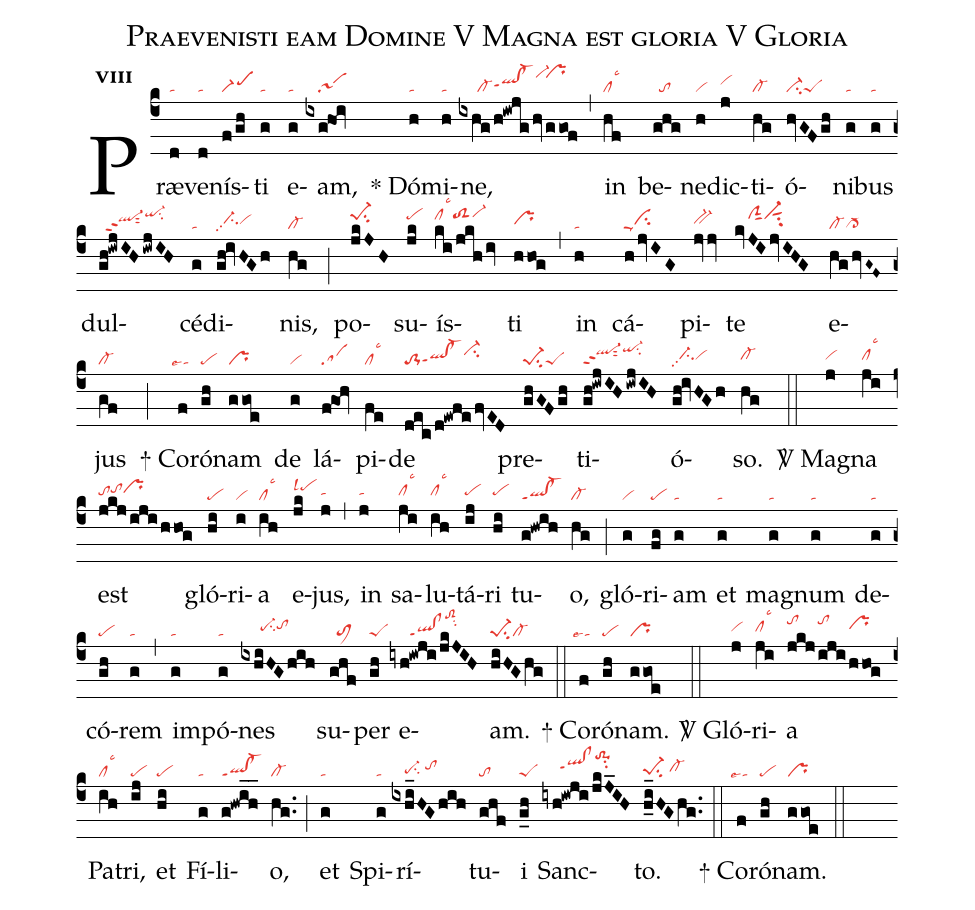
name:Praevenisti eam Domine V Magna est gloria V Gloria;
office-part:re;
mode:8;
nabc-lines:1;
%%
initial-style: 1;
name: Praevenisti eam Domine;
mode:8;
office-part: Responsorium;
annotation: Resp.;
annotation:viii;
nabc-lines:1;
%%
(c4) Præ(d|ta)ve(d|ta)nís(f/gh|scM1)ti(g|ta) e(g|ta)am,(ixg!hoi|////sa1) <sp>*</sp> Dó(h|ta)mi(h|ta)ne,(ixhg/h!iwjg/hv/ggof|//////cl-qlhh!cl-hhppt1vi-hl`prhl) (,) in(hf|cllsc3) be(ghg|//to)ne(h|vi)dic(j|vihi)ti(hg|cl-)ó(hvGFgh|ci-peS)ni(g|ta)bus(g|ta) dul(gh!iwjIH/iwjIH|//ql-hippt2sut2qi-hksu2)cé(g|ta)di(gh!ivHGh|//ci-hhpp2vihh)nis,(hg|cl-) (;) po(jkJH|pe-1hjsu2)su(jk|pehj)ís(ki/jkh/iv|clhjlsc3toS2hjvi-hk)ti(hhog|prhh) (,) in(h|ta) cá(h/jvIG|cippu1)pi(jvjv|bv-hh)te(kvJIjvIHG|////clShjsut1vi-hjsut1su2) e(hg/hvG~F~|cl-cl->)jus(gf|cl-) (;)

<sp>+</sp> Co(f|``talse4)ró(gh|pe)nam(ggoe|pr) de(g|vi) lá(f!goh|sa)pi(fe|cllsc3)de(dec/d!ewfe/fvED|to-1qlhg!cl-hgppt1ci-hj) pre(ghGFgh|pe-1su2peS)ti(gh!iwjIH/iwjIH|ql-hjppt2sut2qi-hksu2)ó(gh!ivHGh|//ci-hhpp2vihh)so.(hg|cl-hh) (::)

<sp>V/</sp> Ma(j|vihh)gna(ji|clhhlsc3) est(jkj/iji/hhog|tohhtohiprhi) gló(hi|pe)ri(i|vi)a(ih|cllsc3) e(jk|pehjlsl4)jus,(j|tahh) (,) in(j|tahh) sa(ji|clhhlsc3)lu(ih|clhhlsc3)tá(ij|pehh)ri(hi|pehh) tu(g!hwih|ql!cl-ppt1)o,(hg|cl-) (;) gló(g|vi)ri(fg|pe)am(g|ta) et(g|ta) ma(g|ta)gnum(g|ta) de(g|ta)có(gh|pe)rem(g|ta) (,) im(g|ta)pó(g|ta)nes(ixhiHGhih|//////pe-hhsu2tohi) su(ghf|//toM1)per(gh|peS) e(iyh!iwji/jkJIH|//////ql!clppt1toS2hmsu2)am.(hiHGhg|pe-1su2cl-) (::)

<sp>+</sp> Co(f|``talse4)ró(gh|pe)nam.(ggoe|pr) (::)

<sp>V/</sp> Gló(j|vihh)ri(ji|clhhlsc3)a(jkj|tohk|iji|tohk|hhog|prhi) Pa(ih|cllsc3)tri,(ij|pe) et(hi|pe) Fí(g|ta)li(g!hwih__|ql!cl-ppt1)o,(hg..|cl-) (;) et(g|ta) Spi(g|ta)rí(ixhi_HG/hih|////pe-hgsu2/tohi)tu(ghf|to)i(g_h|peS) Sanc(iyh!iwji/jkJ_IH|/////qlhi!clhippt1to-1hmsu2)to.(h_i_HGhg..|pe-1hgsu2/cl-hh) (::)

<sp>+</sp> Co(f|``talse4)ró(gh|pe)nam.(ggoe|pr) (::)
